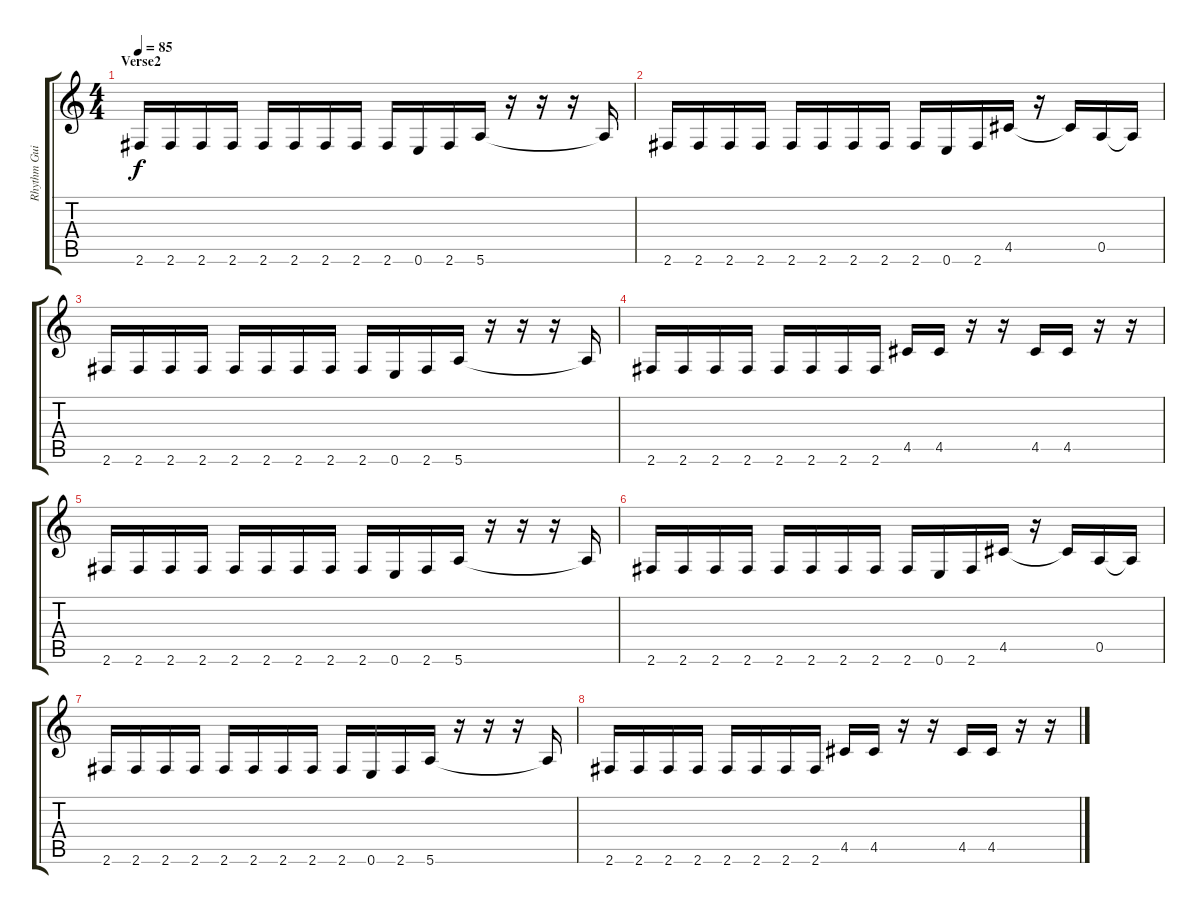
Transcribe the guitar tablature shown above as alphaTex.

\track ("Rhythm Guitar" "Rhythm Gui") {instrument distortionguitar}
\staff {score tabs}
\tuning (E4 B3 G3 D3 A2 E2) {hide}
\ts (4 4)
\section ("" "Verse2")
\tempo 85
\clef g2
\ks c
2.6.16{dy f} 2.6.16 2.6.16 2.6.16 2.6.16 2.6.16 2.6.16 2.6.16 2.6.16 0.6.16 2.6.16 5.6.16 r.16 r.16 r.16 5.6{t}.16 |
2.6.16 2.6.16 2.6.16 2.6.16 2.6.16 2.6.16 2.6.16 2.6.16 2.6.16 0.6.16 2.6.16 4.5.16 r.16 4.5{t}.16 0.5.16 0.5{t}.16 |
2.6.16 2.6.16 2.6.16 2.6.16 2.6.16 2.6.16 2.6.16 2.6.16 2.6.16 0.6.16 2.6.16 5.6.16 r.16 r.16 r.16 5.6{t}.16 |
2.6.16 2.6.16 2.6.16 2.6.16 2.6.16 2.6.16 2.6.16 2.6.16 4.5.16 4.5.16 r.16 r.16 4.5.16 4.5.16 r.16 r.16 |
2.6.16 2.6.16 2.6.16 2.6.16 2.6.16 2.6.16 2.6.16 2.6.16 2.6.16 0.6.16 2.6.16 5.6.16 r.16 r.16 r.16 5.6{t}.16 |
2.6.16 2.6.16 2.6.16 2.6.16 2.6.16 2.6.16 2.6.16 2.6.16 2.6.16 0.6.16 2.6.16 4.5.16 r.16 4.5{t}.16 0.5.16 0.5{t}.16 |
2.6.16 2.6.16 2.6.16 2.6.16 2.6.16 2.6.16 2.6.16 2.6.16 2.6.16 0.6.16 2.6.16 5.6.16 r.16 r.16 r.16 5.6{t}.16 |
2.6.16 2.6.16 2.6.16 2.6.16 2.6.16 2.6.16 2.6.16 2.6.16 4.5.16 4.5.16 r.16 r.16 4.5.16 4.5.16 r.16 r.16
